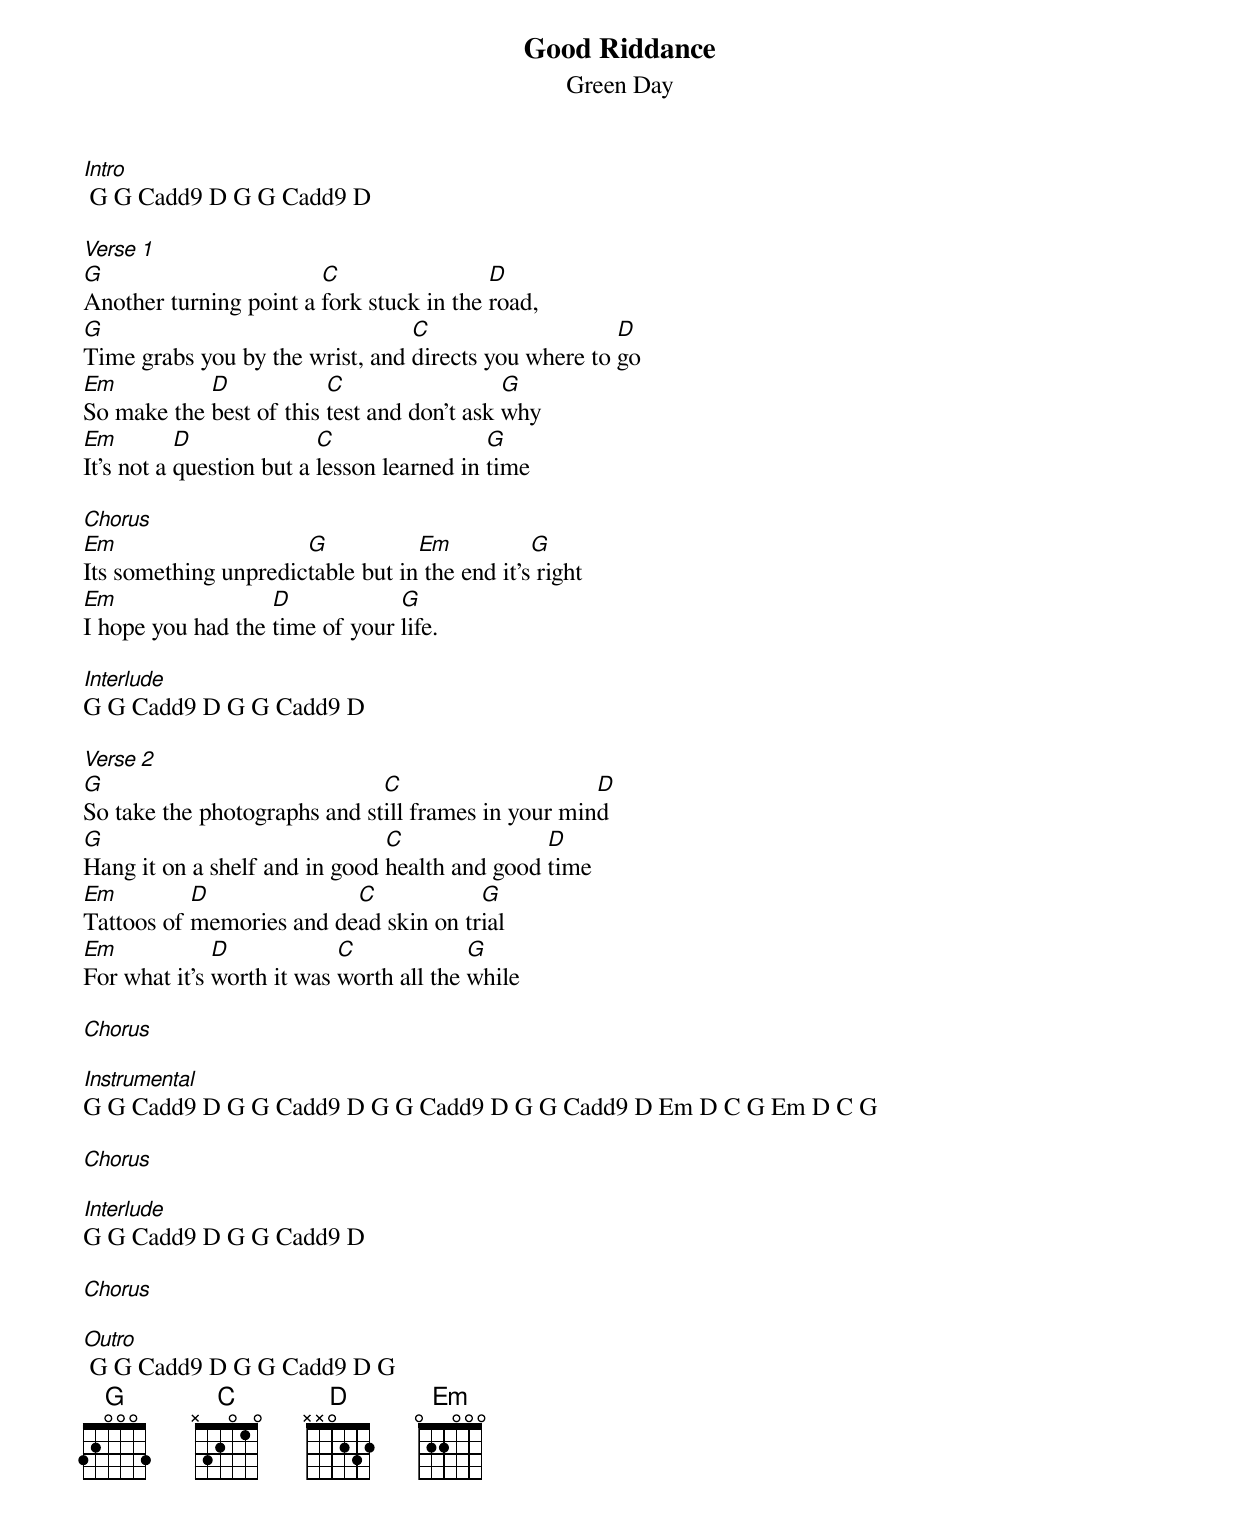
{title:Good Riddance}
{subtitle:Green Day}

[Intro] G G Cadd9 D G G Cadd9 D

[Verse 1]
[G]Another turning point a [C]fork stuck in the [D]road,
[G]Time grabs you by the wrist, and [C]directs you where to [D]go
[Em]So make the [D]best of this [C]test and don't ask [G]why
[Em]It's not a [D]question but a [C]lesson learned in [G]time

[Chorus]
[Em]Its something unpredic[G]table but in[Em] the end it's[G] right
[Em]I hope you had the [D]time of your [G]life.

[Interlude]
G G Cadd9 D G G Cadd9 D

[Verse 2]
[G]So take the photographs and st[C]ill frames in your min[D]d
[G]Hang it on a shelf and in good [C]health and good [D]time
[Em]Tattoos of [D]memories and de[C]ad skin on tr[G]ial
[Em]For what it's [D]worth it was [C]worth all the [G]while

[Chorus]

[Instrumental]
G G Cadd9 D G G Cadd9 D G G Cadd9 D G G Cadd9 D Em D C G Em D C G

[Chorus]

[Interlude]
G G Cadd9 D G G Cadd9 D

[Chorus]

[Outro] G G Cadd9 D G G Cadd9 D G
